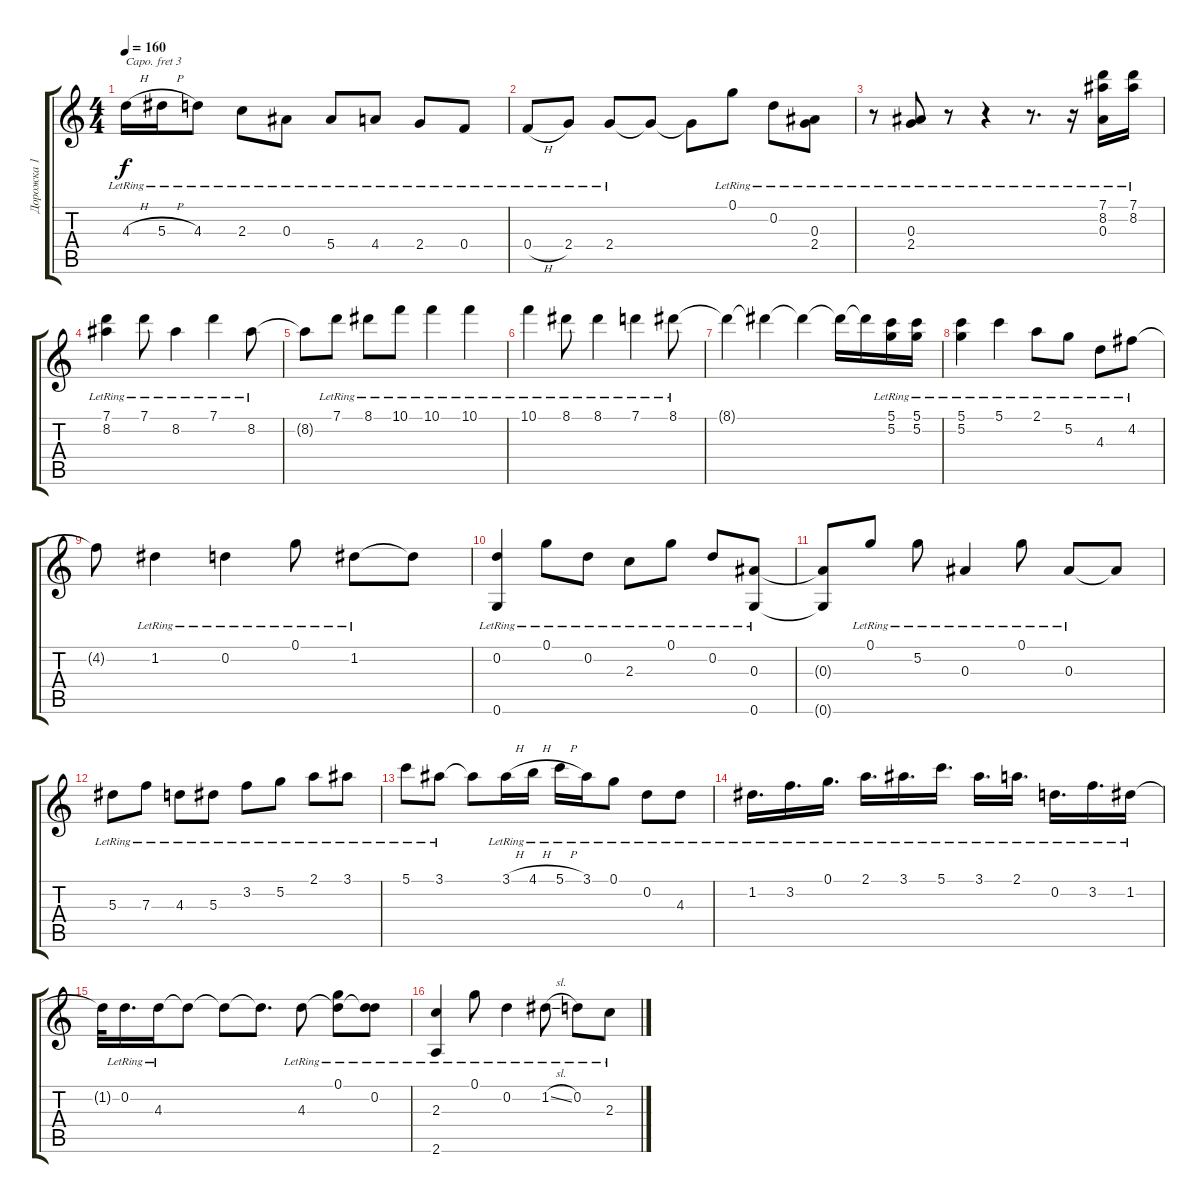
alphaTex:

\track ("Дорожка 1" "Дорожка 1") {instrument acousticguitarsteel}
\staff {score tabs}
\capo 3
\tuning (E4 B3 G3 D3 A2 E2) {hide}
\ts (4 4)
\tempo 160
\clef g2
\ks c
4.3{h lr}.16{dy f} 5.3{h lr}.16 4.3{lr}.8 2.3{lr}.8 0.3{lr}.8 5.4{lr}.8 4.4{lr}.8 2.4{lr}.8 0.4{lr}.8 |
0.4{h lr}.8 2.4{lr}.8 2.4{lr}.8 2.4{t}.8 2.4{t}.8 0.1{lr}.8 0.2{lr}.8 (0.3 2.4{lr}).8 |
r.8 (0.3 2.4{lr}).8 r.8 r.4 r.8{d} r.16 (7.1{lr} 8.2{lr} 0.3{lr}).16 (7.1{lr} 8.2{lr}).16 |
(7.1{lr} 8.2{lr}).4 7.1{lr}.8 8.2{lr}.4 7.1{lr}.4 8.2{lr}.8 |
8.2{t}.8 7.1{lr}.8 8.1{lr}.8 10.1{lr}.8 10.1{lr}.4 10.1{lr}.4 |
10.1{lr}.4 8.1{lr}.8 8.1{lr}.4 7.1{lr}.4 8.1{lr}.8 |
8.1{t}.4 8.1{t}.4 8.1{t}.4 8.1{t}.16 8.1{t}.16 (5.1{lr} 5.2{lr}).16 (5.1{lr} 5.2{lr}).16 |
(5.1{lr} 5.2{lr}).4 5.1{lr}.4 2.1{lr}.8 5.2{lr}.8 4.3{lr}.8 4.2{lr}.8 |
4.2{t}.8 1.2{lr}.4 0.2{lr}.4 0.1{lr}.8 1.2{lr}.8 1.2{t}.8 |
(0.2{lr} 0.6{lr}).4 0.1{lr}.8 0.2{lr}.8 2.3{lr}.8 0.1{lr}.8 0.2{lr}.8 (0.3{lr} 0.6{lr}).8 |
(0.3{t} 0.6{t}).8 0.1{lr}.8 5.2{lr}.8 0.3{lr}.4 0.1{lr}.8 0.3{lr}.8 0.3{t}.8 |
5.3{lr}.8 7.3{lr}.8 4.3{lr}.8 5.3{lr}.8 3.2{lr}.8 5.2{lr}.8 2.1{lr}.8 3.1{lr}.8 |
5.1{lr}.8 3.1{lr}.8 3.1{t}.8 3.1{h lr}.16 4.1{h lr}.16 5.1{h lr}.16 3.1{lr}.16 0.1{lr}.8 0.2{lr}.8 4.3{lr}.8 |
1.2{lr}.16{d} 3.2{lr}.16{d} 0.1{lr}.16{d} 2.1{lr}.16{d} 3.1{lr}.16{d} 5.1{lr}.16{d} 3.1{lr}.16{d} 2.1{lr}.16{d} 0.2{lr}.16{d} 3.2{lr}.16{d} 1.2{lr}.16 |
1.2{t}.32 0.2{lr}.16{d} 4.3{lr}.16 4.3{t}.8 4.3{t}.8 4.3{t}.8{d} 4.3{lr}.8 (0.1{lr} 4.3{t}).8 (0.2{lr} 4.3{t}).8 |
(2.3{lr} 2.6{lr}).4 0.1{lr}.8 0.2{lr}.4 1.2{sl lr}.8 0.2{lr}.8 2.3{lr}.8
